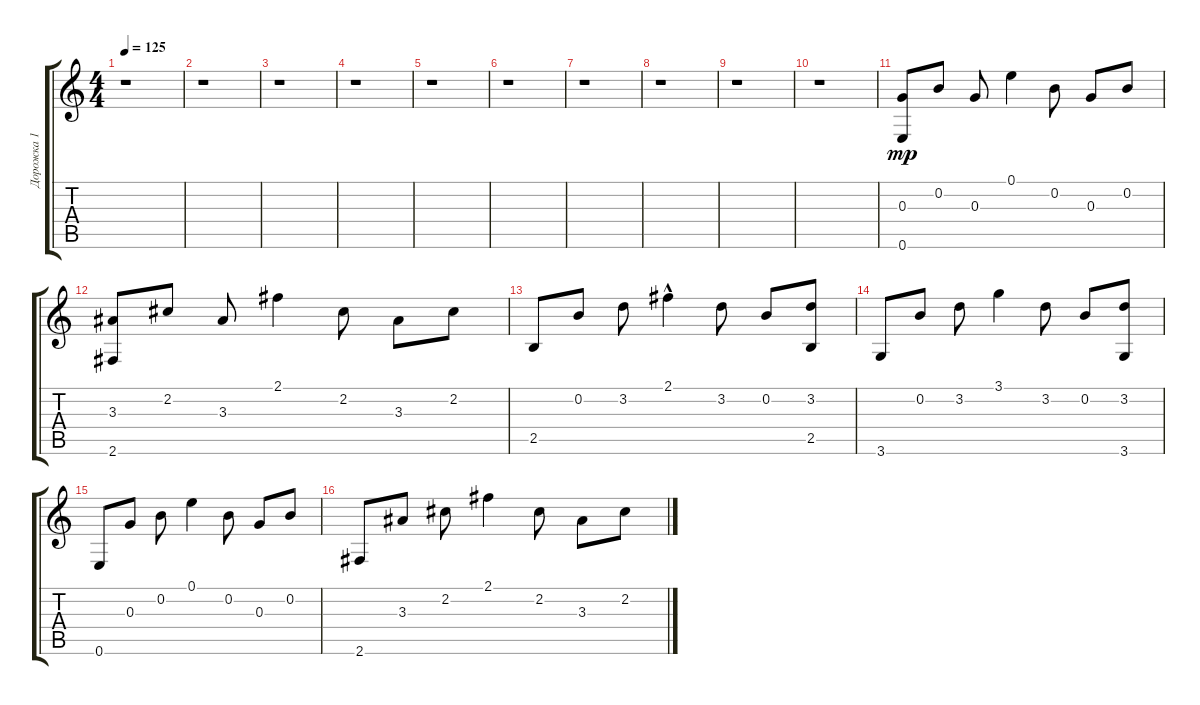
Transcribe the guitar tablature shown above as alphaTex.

\track ("Дорожка 1" "Дорожка 1") {instrument distortionguitar}
\staff {score tabs}
\tuning (E4 B3 G3 D3 A2 E2) {hide}
\ts (4 4)
\tempo 125
\clef g2
\ks c
r.1{dy mp} |
r.1 |
r.1 |
r.1 |
r.1 |
r.1 |
r.1 |
r.1 |
r.1 |
r.1 |
(0.3 0.6).8 0.2.8 0.3.8 0.1.4 0.2.8 0.3.8 0.2.8 |
(3.3 2.6).8 2.2.8 3.3.8 2.1.4 2.2.8 3.3.8 2.2.8 |
2.5.8 0.2.8 3.2.8 2.1{hac}.4 3.2.8 0.2.8 (3.2 2.5).8 |
3.6.8 0.2.8 3.2.8 3.1.4 3.2.8 0.2.8 (3.2 3.6).8 |
0.6.8 0.3.8 0.2.8 0.1.4 0.2.8 0.3.8 0.2.8 |
2.6.8 3.3.8 2.2.8 2.1.4 2.2.8 3.3.8 2.2.8
